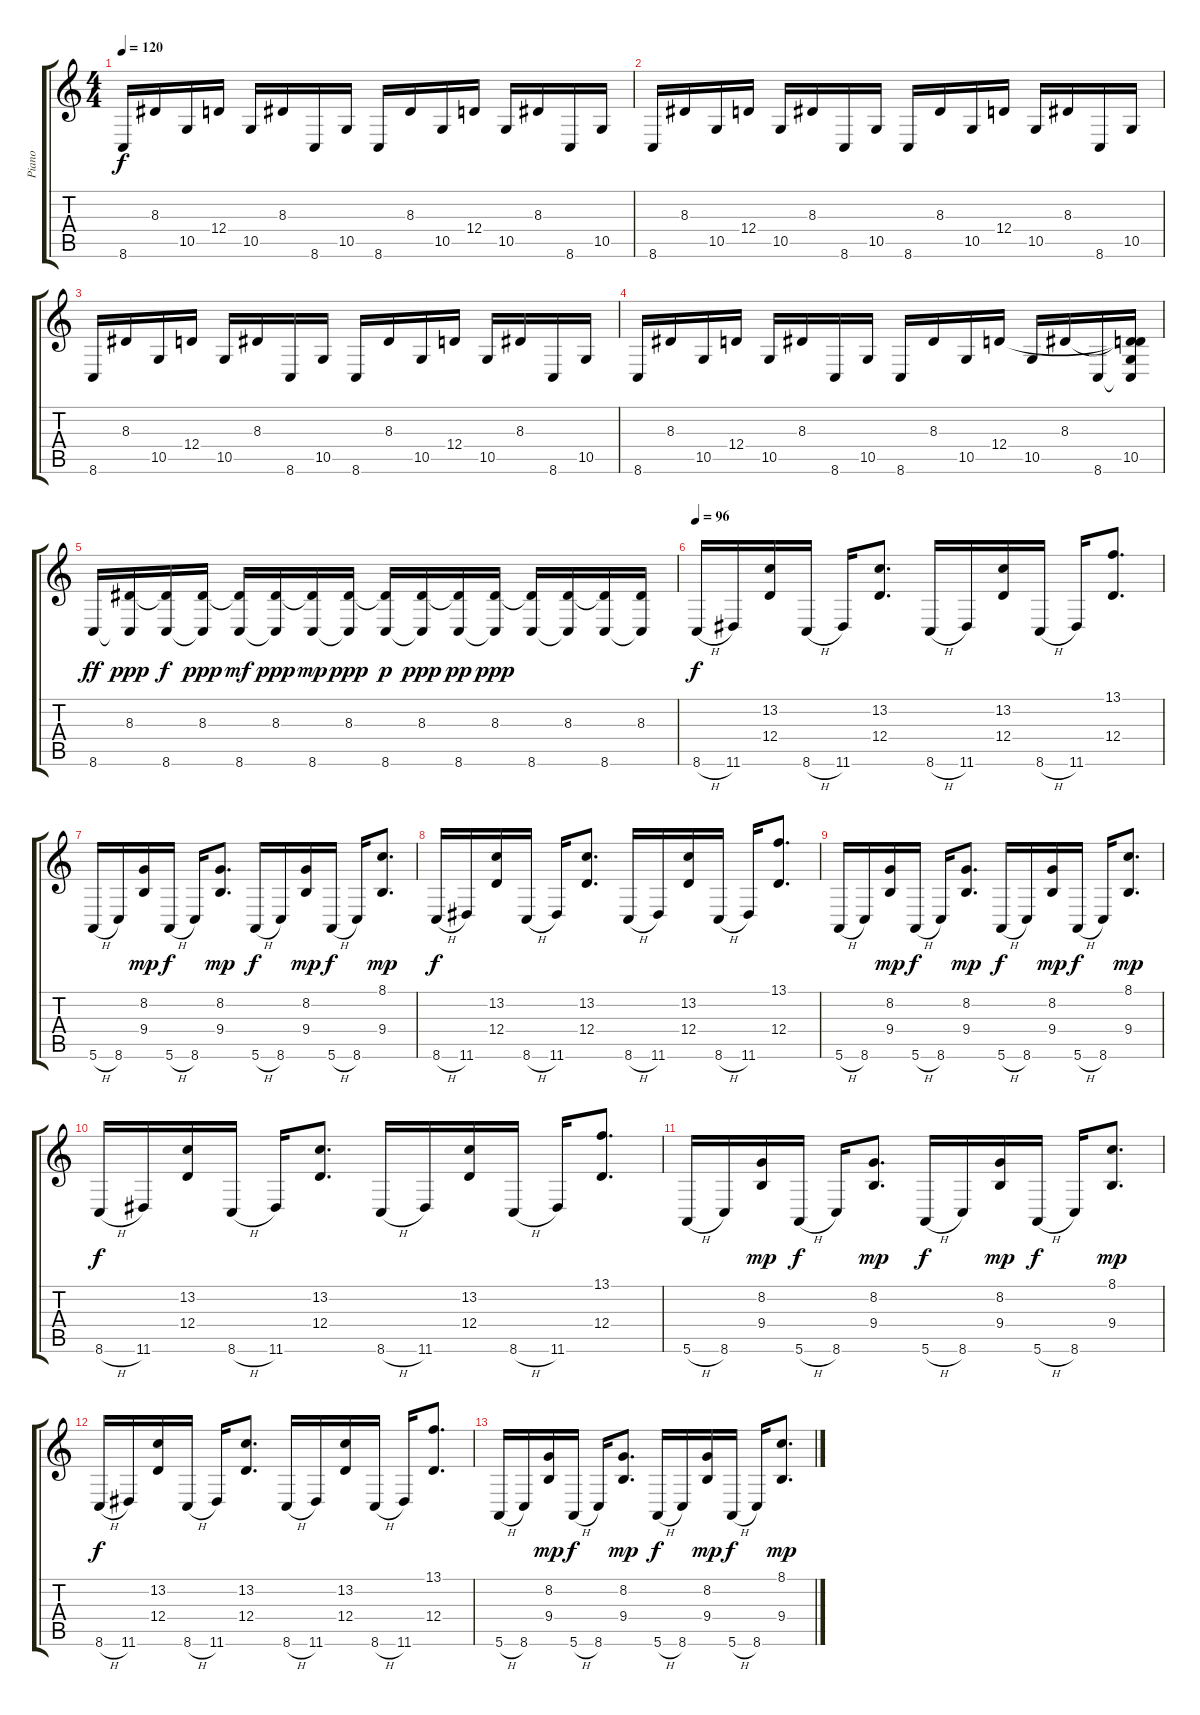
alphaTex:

\track ("Piano" "Piano") {instrument acousticgrandpiano}
\staff {score tabs}
\tuning (E4 B3 G3 D3 A2 E2) {hide}
\ts (4 4)
\tempo 120
\clef g2
\ks c
8.6.16{dy f} 8.3.16 10.5.16 12.4.16 10.5.16 8.3.16 8.6.16 10.5.16 8.6.16 8.3.16 10.5.16 12.4.16 10.5.16 8.3.16 8.6.16 10.5.16 |
8.6.16 8.3.16 10.5.16 12.4.16 10.5.16 8.3.16 8.6.16 10.5.16 8.6.16 8.3.16 10.5.16 12.4.16 10.5.16 8.3.16 8.6.16 10.5.16 |
8.6.16 8.3.16 10.5.16 12.4.16 10.5.16 8.3.16 8.6.16 10.5.16 8.6.16 8.3.16 10.5.16 12.4.16 10.5.16 8.3.16 8.6.16 10.5.16 |
8.6.16 8.3.16 10.5.16 12.4.16 10.5.16 8.3.16 8.6.16 10.5.16 8.6.16 8.3.16 10.5.16 12.4.16 10.5.16 8.3.16 8.6.16 (8.3{t} 12.4{t} 10.5 8.6{t}).16 |
8.6.16{dy ff} (8.3 8.6{t}).16{dy ppp} (8.3{t} 8.6).16{dy f} (8.3 8.6{t}).16{dy ppp} (8.3{t} 8.6).16{dy mf} (8.3 8.6{t}).16{dy ppp} (8.3{t} 8.6).16{dy mp} (8.3 8.6{t}).16{dy ppp} (8.3{t} 8.6).16{dy p} (8.3 8.6{t}).16{dy ppp} (8.3{t} 8.6).16{dy pp} (8.3 8.6{t}).16{dy ppp} (8.3{t} 8.6).16 (8.3 8.6{t}).16 (8.3{t} 8.6).16 (8.3 8.6{t}).16 |
\tempo 96
8.6{h}.16{dy f} 11.6.16 (13.2 12.4).16 8.6{h}.16 11.6.16 (13.2 12.4).8{d} 8.6{h}.16 11.6.16 (13.2 12.4).16 8.6{h}.16 11.6.16 (13.1 12.4).8{d} |
5.6{h}.16 8.6.16 (8.2 9.4).16{dy mp} 5.6{h}.16{dy f} 8.6.16 (8.2 9.4).8{d dy mp} 5.6{h}.16{dy f} 8.6.16 (8.2 9.4).16{dy mp} 5.6{h}.16{dy f} 8.6.16 (8.1 9.4).8{d dy mp} |
8.6{h}.16{dy f} 11.6.16 (13.2 12.4).16 8.6{h}.16 11.6.16 (13.2 12.4).8{d} 8.6{h}.16 11.6.16 (13.2 12.4).16 8.6{h}.16 11.6.16 (13.1 12.4).8{d} |
5.6{h}.16 8.6.16 (8.2 9.4).16{dy mp} 5.6{h}.16{dy f} 8.6.16 (8.2 9.4).8{d dy mp} 5.6{h}.16{dy f} 8.6.16 (8.2 9.4).16{dy mp} 5.6{h}.16{dy f} 8.6.16 (8.1 9.4).8{d dy mp} |
8.6{h}.16{dy f} 11.6.16 (13.2 12.4).16 8.6{h}.16 11.6.16 (13.2 12.4).8{d} 8.6{h}.16 11.6.16 (13.2 12.4).16 8.6{h}.16 11.6.16 (13.1 12.4).8{d} |
5.6{h}.16 8.6.16 (8.2 9.4).16{dy mp} 5.6{h}.16{dy f} 8.6.16 (8.2 9.4).8{d dy mp} 5.6{h}.16{dy f} 8.6.16 (8.2 9.4).16{dy mp} 5.6{h}.16{dy f} 8.6.16 (8.1 9.4).8{d dy mp} |
8.6{h}.16{dy f} 11.6.16 (13.2 12.4).16 8.6{h}.16 11.6.16 (13.2 12.4).8{d} 8.6{h}.16 11.6.16 (13.2 12.4).16 8.6{h}.16 11.6.16 (13.1 12.4).8{d} |
5.6{h}.16 8.6.16 (8.2 9.4).16{dy mp} 5.6{h}.16{dy f} 8.6.16 (8.2 9.4).8{d dy mp} 5.6{h}.16{dy f} 8.6.16 (8.2 9.4).16{dy mp} 5.6{h}.16{dy f} 8.6.16 (8.1 9.4).8{d dy mp}
